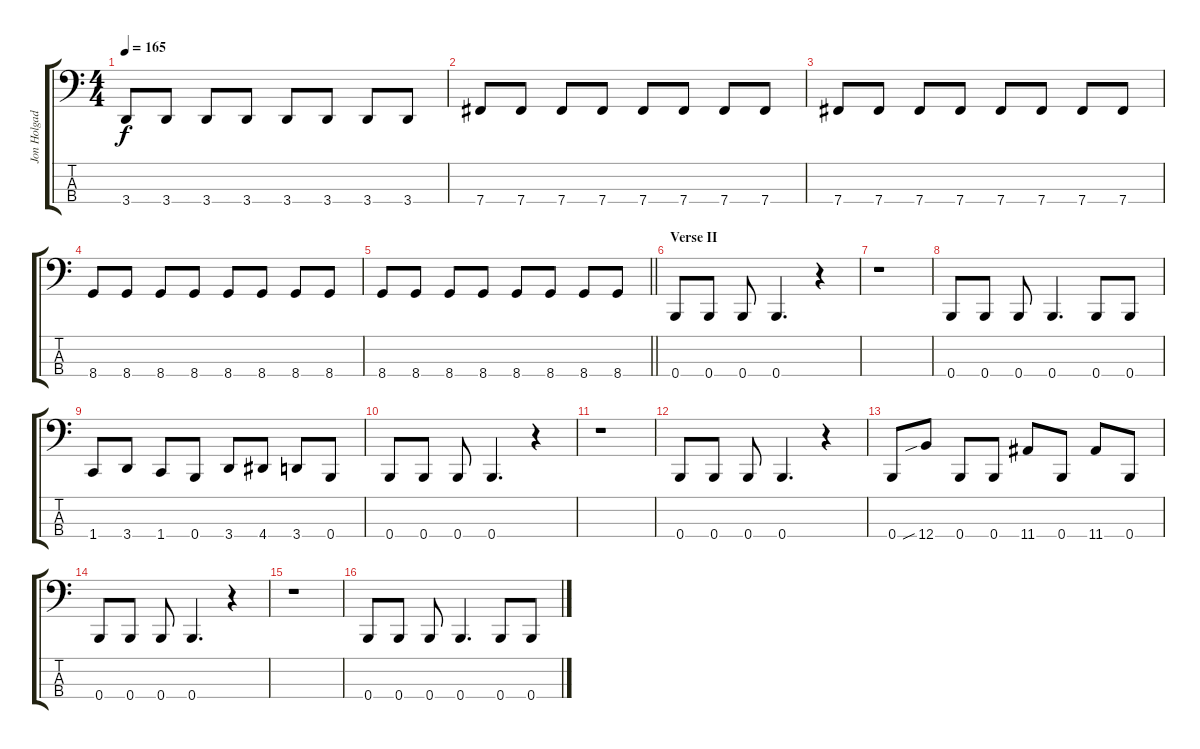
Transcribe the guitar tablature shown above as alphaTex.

\track ("Jon Holgado" "Jon Holgad") {instrument electricbasspick}
\staff {score tabs}
\tuning (E2 B1 Gb1 B0) {hide}
\ts (4 4)
\tempo 165
\clef f4
\ks c
3.4.8{dy f} 3.4.8 3.4.8 3.4.8 3.4.8 3.4.8 3.4.8 3.4.8 |
7.4.8 7.4.8 7.4.8 7.4.8 7.4.8 7.4.8 7.4.8 7.4.8 |
7.4.8 7.4.8 7.4.8 7.4.8 7.4.8 7.4.8 7.4.8 7.4.8 |
8.4.8 8.4.8 8.4.8 8.4.8 8.4.8 8.4.8 8.4.8 8.4.8 |
\barLineRight lightlight
8.4.8 8.4.8 8.4.8 8.4.8 8.4.8 8.4.8 8.4.8 8.4.8 |
\section ("" "Verse II")
0.4.8 0.4.8 0.4.8 0.4.4{d} r.4 |
r.1 |
0.4.8 0.4.8 0.4.8 0.4.4{d} 0.4.8 0.4.8 |
1.4.8 3.4.8 1.4.8 0.4.8 3.4.8 4.4.8 3.4.8 0.4.8 |
0.4.8 0.4.8 0.4.8 0.4.4{d} r.4 |
r.1 |
0.4.8 0.4.8 0.4.8 0.4.4{d} r.4 |
0.4.8 12.4{sib}.8 0.4.8 0.4.8 11.4.8 0.4.8 11.4.8 0.4.8 |
0.4.8 0.4.8 0.4.8 0.4.4{d} r.4 |
r.1 |
0.4.8 0.4.8 0.4.8 0.4.4{d} 0.4.8 0.4.8
